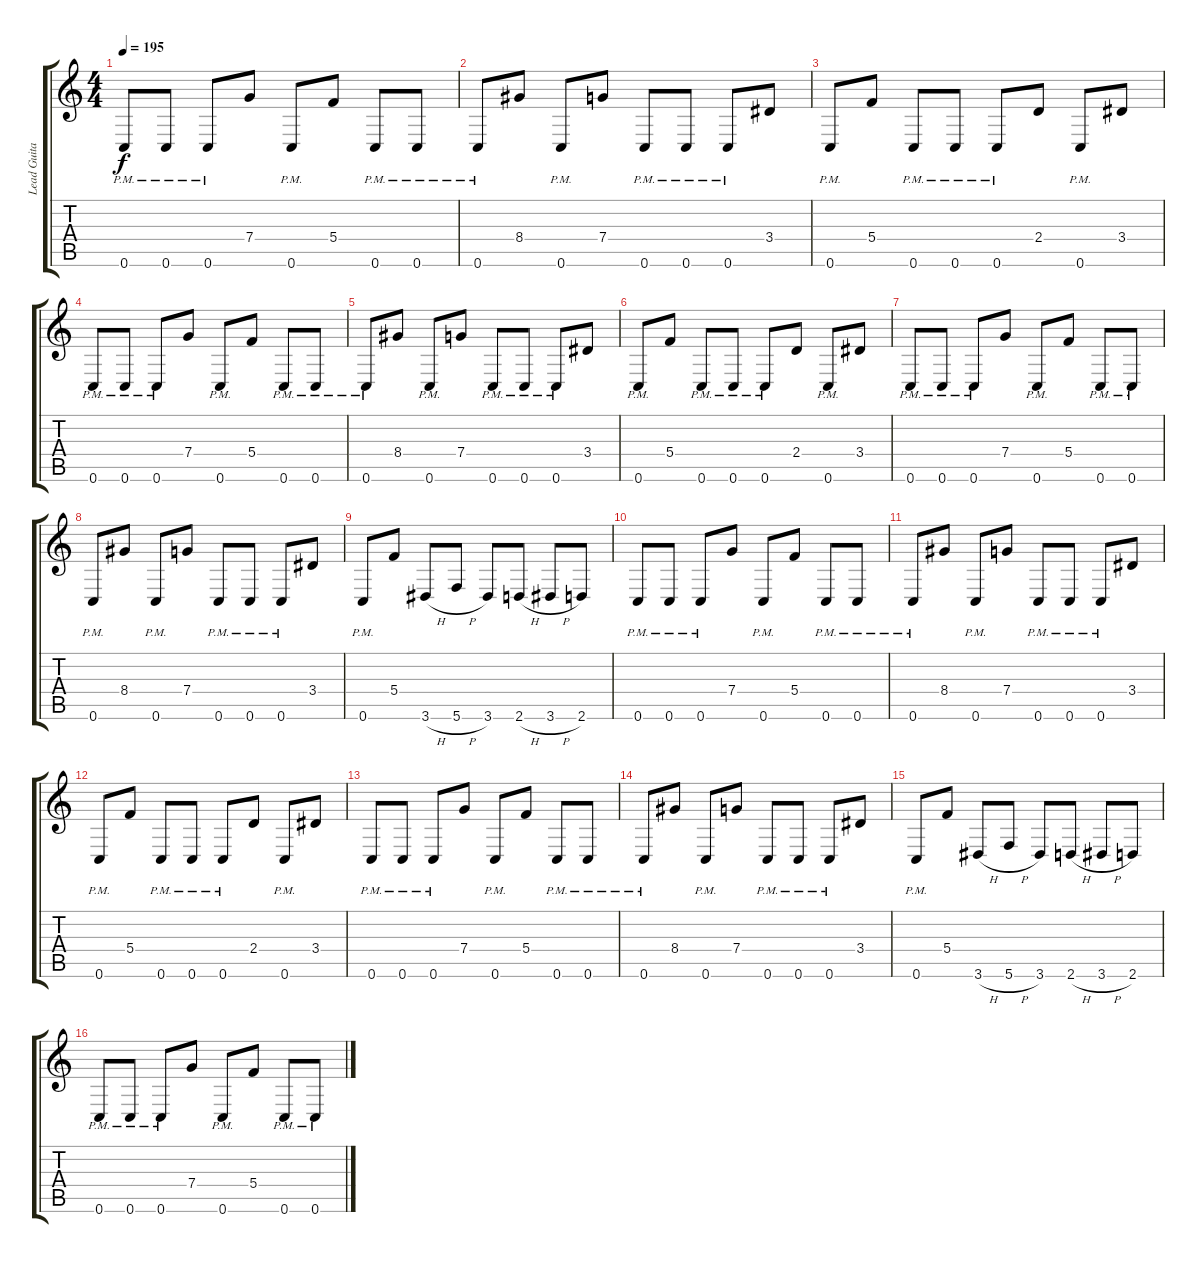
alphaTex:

\track ("Lead Guitar (Andi)" "Lead Guita") {instrument distortionguitar}
\staff {score tabs}
\tuning (D4 A3 F3 C3 G2 C2) {hide}
\ts (4 4)
\tempo 195
\clef g2
\ks c
0.6{pm}.8{dy f} 0.6{pm}.8 0.6{pm}.8 7.4.8 0.6{pm}.8 5.4.8 0.6{pm}.8 0.6{pm}.8 |
0.6{pm}.8 8.4.8 0.6{pm}.8 7.4.8 0.6{pm}.8 0.6{pm}.8 0.6{pm}.8 3.4.8 |
0.6{pm}.8 5.4.8 0.6{pm}.8 0.6{pm}.8 0.6{pm}.8 2.4.8 0.6{pm}.8 3.4.8 |
0.6{pm}.8 0.6{pm}.8 0.6{pm}.8 7.4.8 0.6{pm}.8 5.4.8 0.6{pm}.8 0.6{pm}.8 |
0.6{pm}.8 8.4.8 0.6{pm}.8 7.4.8 0.6{pm}.8 0.6{pm}.8 0.6{pm}.8 3.4.8 |
0.6{pm}.8 5.4.8 0.6{pm}.8 0.6{pm}.8 0.6{pm}.8 2.4.8 0.6{pm}.8 3.4.8 |
0.6{pm}.8 0.6{pm}.8 0.6{pm}.8 7.4.8 0.6{pm}.8 5.4.8 0.6{pm}.8 0.6{pm}.8 |
0.6{pm}.8 8.4.8 0.6{pm}.8 7.4.8 0.6{pm}.8 0.6{pm}.8 0.6{pm}.8 3.4.8 |
0.6{pm}.8 5.4.8 3.6{h}.8 5.6{h}.8 3.6.8 2.6{h}.8 3.6{h}.8 2.6.8 |
0.6{pm}.8 0.6{pm}.8 0.6{pm}.8 7.4.8 0.6{pm}.8 5.4.8 0.6{pm}.8 0.6{pm}.8 |
0.6{pm}.8 8.4.8 0.6{pm}.8 7.4.8 0.6{pm}.8 0.6{pm}.8 0.6{pm}.8 3.4.8 |
0.6{pm}.8 5.4.8 0.6{pm}.8 0.6{pm}.8 0.6{pm}.8 2.4.8 0.6{pm}.8 3.4.8 |
0.6{pm}.8 0.6{pm}.8 0.6{pm}.8 7.4.8 0.6{pm}.8 5.4.8 0.6{pm}.8 0.6{pm}.8 |
0.6{pm}.8 8.4.8 0.6{pm}.8 7.4.8 0.6{pm}.8 0.6{pm}.8 0.6{pm}.8 3.4.8 |
0.6{pm}.8 5.4.8 3.6{h}.8 5.6{h}.8 3.6.8 2.6{h}.8 3.6{h}.8 2.6.8 |
0.6{pm}.8 0.6{pm}.8 0.6{pm}.8 7.4.8 0.6{pm}.8 5.4.8 0.6{pm}.8 0.6{pm}.8
